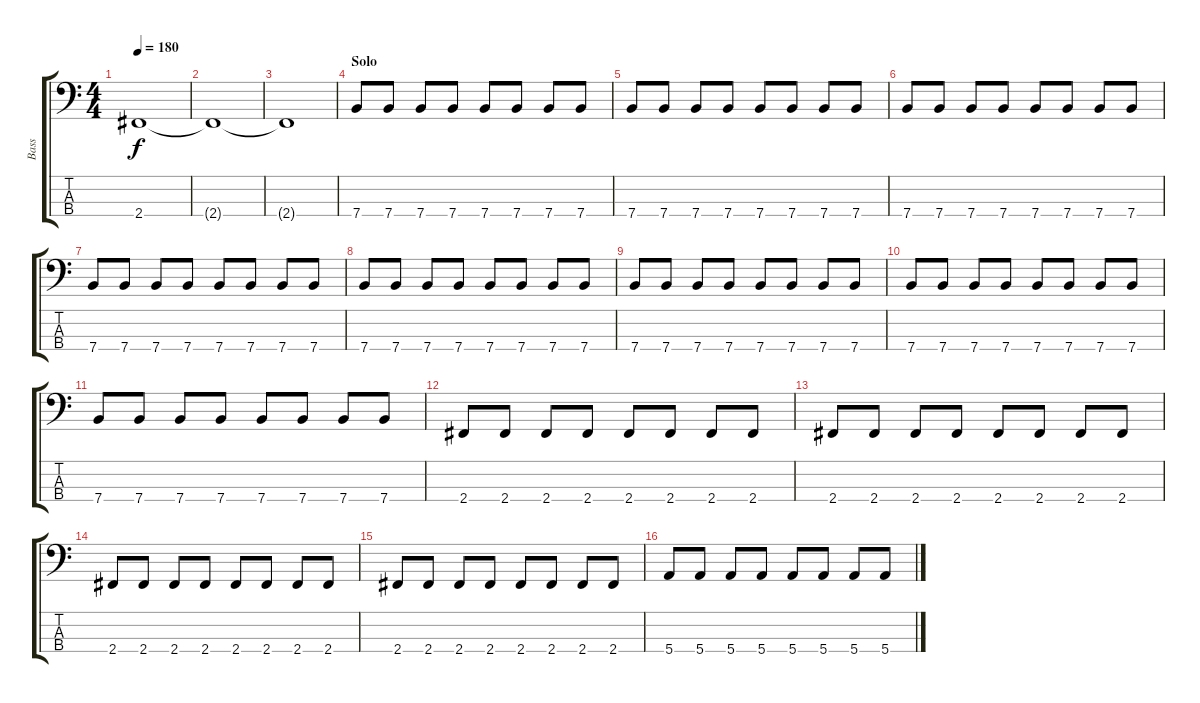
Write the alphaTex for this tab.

\track ("Bass" "Bass") {instrument electricbasspick}
\staff {score tabs}
\tuning (G2 D2 A1 E1) {hide}
\ts (4 4)
\tempo 180
\clef f4
\ks c
2.4{t}.1{dy f} |
2.4{t}.1 |
2.4{t}.1 |
\section ("" "Solo")
7.4.8 7.4.8 7.4.8 7.4.8 7.4.8 7.4.8 7.4.8 7.4.8 |
7.4.8 7.4.8 7.4.8 7.4.8 7.4.8 7.4.8 7.4.8 7.4.8 |
7.4.8 7.4.8 7.4.8 7.4.8 7.4.8 7.4.8 7.4.8 7.4.8 |
7.4.8 7.4.8 7.4.8 7.4.8 7.4.8 7.4.8 7.4.8 7.4.8 |
7.4.8 7.4.8 7.4.8 7.4.8 7.4.8 7.4.8 7.4.8 7.4.8 |
7.4.8 7.4.8 7.4.8 7.4.8 7.4.8 7.4.8 7.4.8 7.4.8 |
7.4.8 7.4.8 7.4.8 7.4.8 7.4.8 7.4.8 7.4.8 7.4.8 |
7.4.8 7.4.8 7.4.8 7.4.8 7.4.8 7.4.8 7.4.8 7.4.8 |
2.4.8 2.4.8 2.4.8 2.4.8 2.4.8 2.4.8 2.4.8 2.4.8 |
2.4.8 2.4.8 2.4.8 2.4.8 2.4.8 2.4.8 2.4.8 2.4.8 |
2.4.8 2.4.8 2.4.8 2.4.8 2.4.8 2.4.8 2.4.8 2.4.8 |
2.4.8 2.4.8 2.4.8 2.4.8 2.4.8 2.4.8 2.4.8 2.4.8 |
5.4.8 5.4.8 5.4.8 5.4.8 5.4.8 5.4.8 5.4.8 5.4.8
